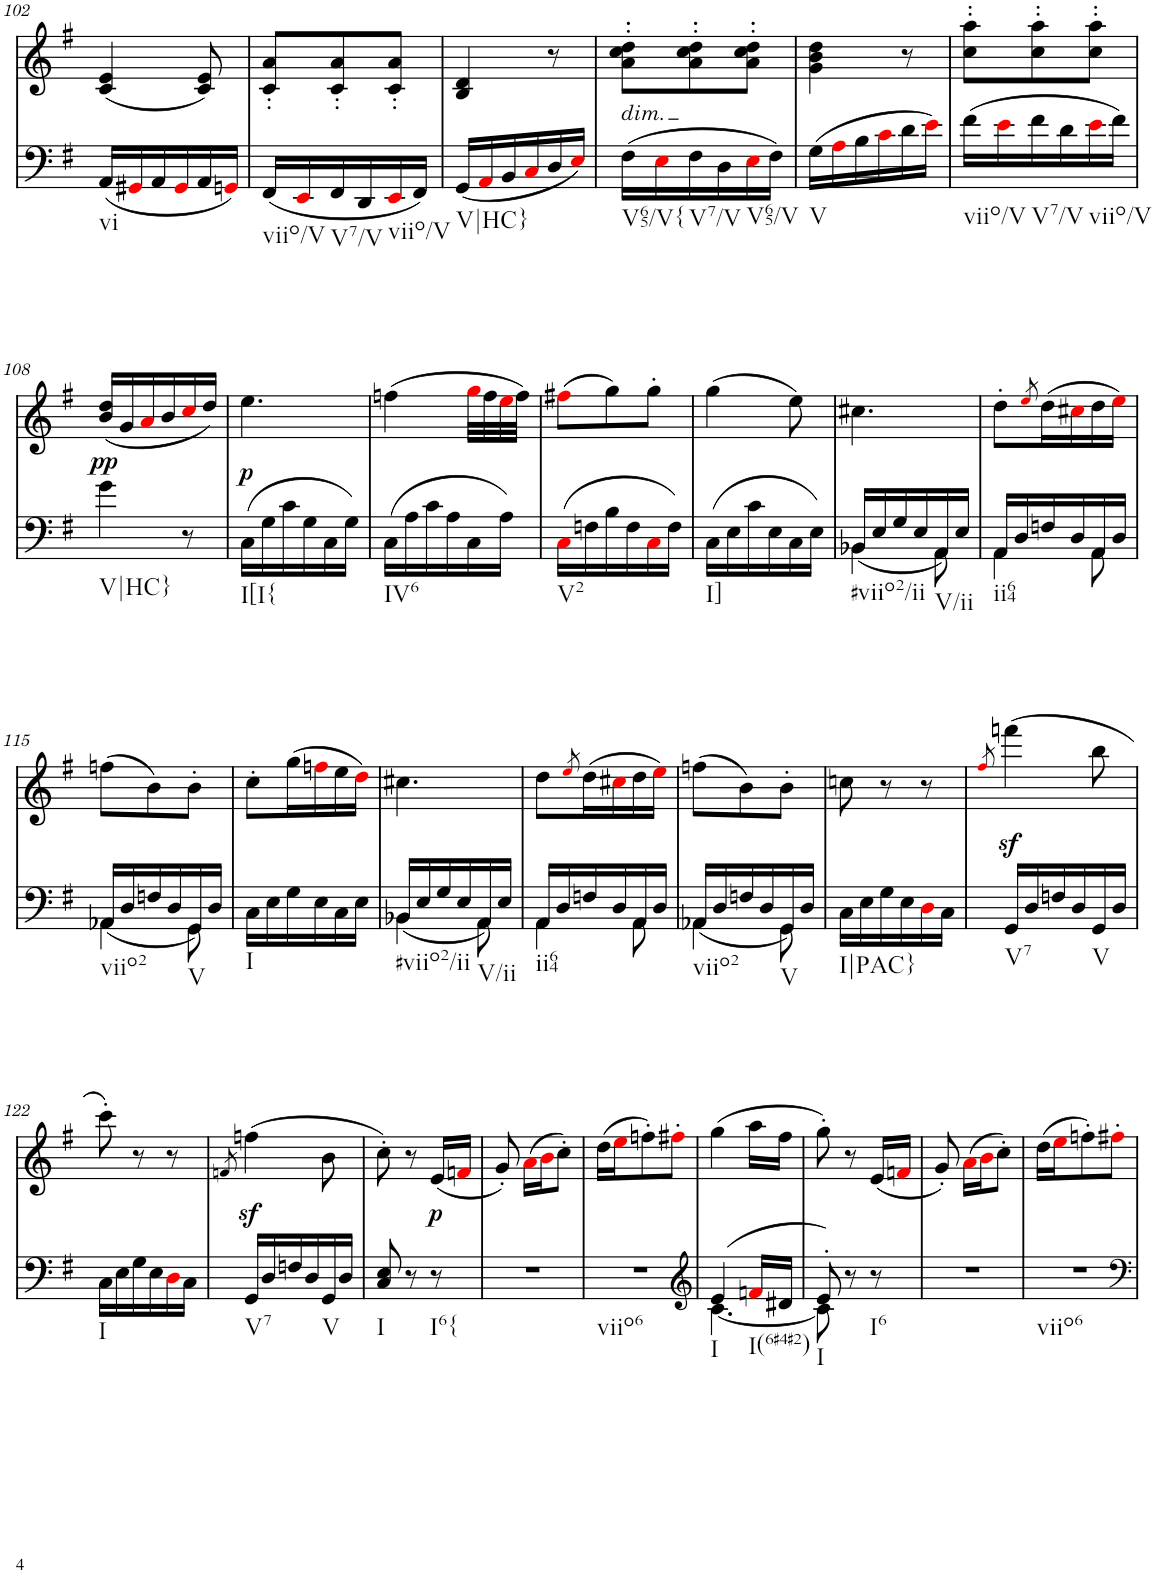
**kern	**kern	**text	**dynam
*part2	*part1	*part1	*part1
*staff2	*staff1	*staff1	*staff1
*I"piano	*I"piano	*	*
*I'Pno	*I'Pno	*	*
!!LO:PB:g=z
*clefF4	*clefG2	*	*
*k[f#]	*k[f#]	*	*
*G:	*G:	*	*
*M3/8	*M3/8	*	*
=102	=102	=102	=102
!LO:TX:b:t=vi	!	!	!
(16AA/LL	(4c/ 4e/	.	.
16GG#Xi/	.	.	.
16AA/	.	.	.
16GG#i/	.	.	.
16AA/	8c/ 8e/)	.	.
16GGni/JJ)	.	.	.
=103	=103	=103	=103
!LO:TX:b:t=viio/V	!	!	!
(16FF#/LL	8c/' 8a/'L	.	.
16EEi/	.	.	.
!LO:TX:b:t=V7/V	!	!	!
16FF#/	8c/' 8a/'	.	.
16DD/	.	.	.
!LO:TX:b:t=viio/V	!	!	!
16EEi/	8c/' 8a/'J	.	.
16FF#/JJ)	.	.	.
=104	=104	=104	=104
!LO:TX:b:t=V|HC}	!	!	!
(16GG/LL	4B/ 4d/	.	.
16AAi/	.	.	.
16BB/	.	.	.
16Ci/	.	.	.
16D/	8r	.	.
16Ei/JJ)	.	.	.
=105	=105	=105	=105
!	!LO:TX:b:i:t=dim.	!	!
!LO:TX:b:t=V65/V{	!	!	!
!	!	!LO:LY:b	!
(16F#\LL	8a\' 8cc\' 8dd\'L	>	.
16Ei\	.	.	.
!LO:TX:b:t=V7/V	!	!	!
16F#\	8a\' 8cc\' 8dd\'	.	.
16D\	.	.	.
!LO:TX:b:t=V65/V	!	!	!
16Ei\	8a\' 8cc\' 8dd\'J	.	.
16F#\JJ)	.	.	.
=106	=106	=106	=106
!LO:TX:b:t=V	!	!	!
(16G\LL	4g\ 4b\ 4dd\	.	.
16Ai\	.	.	.
16B\	.	.	.
16ci\	.	.	.
16d\	8r	.	.
16ei\JJ)	.	.	.
=107	=107	=107	=107
!LO:TX:b:t=viio/V	!	!	!
(16f#\LL	8cc\' 8aa\'L	.	.
16ei\	.	.	.
!LO:TX:b:t=V7/V	!	!	!
16f#\	8cc\' 8aa\'	.	.
16d\	.	.	.
!LO:TX:b:t=viio/V	!	!	!
16ei\	8cc\' 8aa\'J	.	.
16f#\JJ)	.	.	.
!!LO:LB:g=z
=108	=108	=108	=108
!LO:TX:b:t=V|HC}	!	!	!
!	!	!LO:LY:b	!
4g\	(16b/ 16dd/LL	pp	.
!	!	!	!LO:DY:b
.	16g/	.	pp
.	16ai/	.	.
.	16b/	.	.
8r	16cci/	.	.
.	16dd/JJ)	.	.
=109	=109	=109	=109
!LO:TX:b:t=I[I{	!	!	!
!	!	!LO:LY:b	!LO:DY:b
(16C\LL	4.ee\	p	p
16G\	.	.	.
16c\	.	.	.
16G\	.	.	.
16C\	.	.	.
16G\JJ)	.	.	.
=110	=110	=110	=110
!LO:TX:b:t=IV6	!	!	!
(16C\LL	(4ffn\	.	.
16A\	.	.	.
16c\	.	.	.
16A\	.	.	.
16C\	32ggi\LLL	.	.
.	32ff\	.	.
16A\JJ)	32eei\	.	.
.	32ff\JJJ)	.	.
=111	=111	=111	=111
!LO:TX:b:t=V2	!	!	!
(16Ci\LL	(8ff#Xi\L	.	.
16Fn\	.	.	.
16B\	8gg\)	.	.
16F\	.	.	.
16Ci\	8gg'\J	.	.
16F\JJ)	.	.	.
=112	=112	=112	=112
!LO:TX:b:t=I]	!	!	!
(16C\LL	(4gg\	.	.
16E\	.	.	.
16c\	.	.	.
16E\	.	.	.
16C\	8ee\)	.	.
16E\JJ)	.	.	.
=113	=113	=113	=113
*^	*	*	*
!LO:TX:b:t=#viio2/ii	!	!	!	!
(<16BB-X/LL	4BB-\	4.cc#X\	.	.
16E/	.	.	.	.
16G/	.	.	.	.
16E/	.	.	.	.
!LO:TX:b:t=V/ii	!	!	!	!
16AA/)	8AA\	.	.	.
16E/JJ	.	.	.	.
=114	=114	=114	=114	=114
!LO:TX:b:t=ii64	!	!	!	!
16AA/LL	4AA\	8dd'\L	.	.
16D/	.	.	.	.
.	.	8qeei/	.	.
16Fn/	.	(16dd\L	.	.
16D/	.	16cc#Xi\	.	.
16AA/	8AA\	16dd\	.	.
16D/JJ	.	16eei\JJ)	.	.
!!LO:LB:g=z
=115	=115	=115	=115	=115
!LO:TX:b:t=viio2	!	!	!	!
(<16AA-X/LL	4AA-\	(8ffn\L	.	.
16D/	.	.	.	.
16Fn/	.	8b\)	.	.
16D/	.	.	.	.
!LO:TX:b:t=V	!	!	!	!
16GG/)	8GG\	8b'\J	.	.
16D/JJ	.	.	.	.
*v	*v	*	*	*
=116	=116	=116	=116
!LO:TX:b:t=I	!	!	!
16C\LL	8cc'\L	.	.
16E\	.	.	.
16G\	(16gg\L	.	.
16E\	16ffni\	.	.
16C\	16ee\	.	.
16E\JJ	16ddi\JJ)	.	.
=117	=117	=117	=117
*^	*	*	*
!LO:TX:b:t=#viio2/ii	!	!	!	!
(<16BB-X/LL	4BB-\	4.cc#X\	.	.
16E/	.	.	.	.
16G/	.	.	.	.
16E/	.	.	.	.
!LO:TX:b:t=V/ii	!	!	!	!
16AA/)	8AA\	.	.	.
16E/JJ	.	.	.	.
=118	=118	=118	=118	=118
!LO:TX:b:t=ii64	!	!	!	!
16AA/LL	4AA\	8dd\L	.	.
16D/	.	.	.	.
.	.	8qeei/	.	.
16Fn/	.	(16dd\L	.	.
16D/	.	16cc#Xi\	.	.
16AA/	8AA\	16dd\	.	.
16D/JJ	.	16eei\JJ)	.	.
=119	=119	=119	=119	=119
!LO:TX:b:t=viio2	!	!	!	!
(<16AA-X/LL	4AA-\	(8ffn\L	.	.
16D/	.	.	.	.
16Fn/	.	8b\)	.	.
16D/	.	.	.	.
!LO:TX:b:t=V	!	!	!	!
16GG/)	8GG\	8b'\J	.	.
16D/JJ	.	.	.	.
*v	*v	*	*	*
=120	=120	=120	=120
!LO:TX:b:t=I|PAC}	!	!	!
16C\LL	8ccn\	.	.
16E\	.	.	.
16G\	8r	.	.
16E\	.	.	.
16Di\	8r	.	.
16C\JJ	.	.	.
=121	=121	=121	=121
.	8qff#i/	.	.
!LO:TX:b:t=V7	!	!	!
16GG/LL	(4fffnz<\	.	.
16D/	.	.	.
16Fn/	.	.	.
16D/	.	.	.
!LO:TX:b:t=V	!	!	!
16GG/	8bb\	.	.
16D/JJ	.	.	.
!!LO:LB:g=z
=122	=122	=122	=122
!LO:TX:b:t=I	!	!	!
16C\LL	8ccc'\)	.	.
16E\	.	.	.
16G\	8r	.	.
16E\	.	.	.
16Di\	8r	.	.
16C\JJ	.	.	.
=123	=123	=123	=123
.	8qfn/	.	.
!LO:TX:b:t=V7	!	!	!
16GG/LL	(4ffnz<\	.	.
16D/	.	.	.
16Fn/	.	.	.
16D/	.	.	.
!LO:TX:b:t=V	!	!	!
16GG/	8b\	.	.
16D/JJ	.	.	.
=124	=124	=124	=124
!LO:TX:b:t=I	!	!	!
8C/ 8E/	8cc'\)	.	.
8r	8r	.	.
!LO:TX:b:t=I6{	!	!	!
!	!	!LO:LY:b	!LO:DY:b
8r	(16e/LL	p	p
.	16fni/JJ	.	.
=125	=125	=125	=125
4.r	8g'/)	.	.
.	(16ai\LL	.	.
.	16bi\J	.	.
.	8cc'\J)	.	.
=126	=126	=126	=126
!LO:TX:b:t=viio6	!	!	!
4.r	(16dd\LL	.	.
.	16eei\J	.	.
.	8ffn'\)	.	.
.	8ff#X'i\J	.	.
=127	=127	=127	=127
*clefG2	*	*	*
*^	*	*	*
!LO:TX:b:t=I	!	!	!	!
(4e/	[4.c\	(4gg\	.	.
!LO:TX:b:t=I(6#4#2)	!	!	!	!
16fni/LL	.	16aa\LL	.	.
16d#X/JJ	.	16ff#\JJ	.	.
=128	=128	=128	=128	=128
!LO:TX:b:t=I	!	!	!	!
8e'/)	8c\]	8gg'\)	.	.
8r	4ryy	8r	.	.
!LO:TX:b:t=I6	!	!	!	!
8r	.	(16e/LL	.	.
.	.	16fni/JJ	.	.
*v	*v	*	*	*
=129	=129	=129	=129
4.r	8g'/)	.	.
.	(16ai\LL	.	.
.	16bi\J	.	.
.	8cc'\J)	.	.
=130	=130	=130	=130
!LO:TX:b:t=viio6	!	!	!
4.r	(16dd\LL	.	.
.	16eei\J	.	.
.	8ffn'\)	.	.
.	8ff#X'i\J	.	.
=	=	=	=
*-	*-	*-	*-
